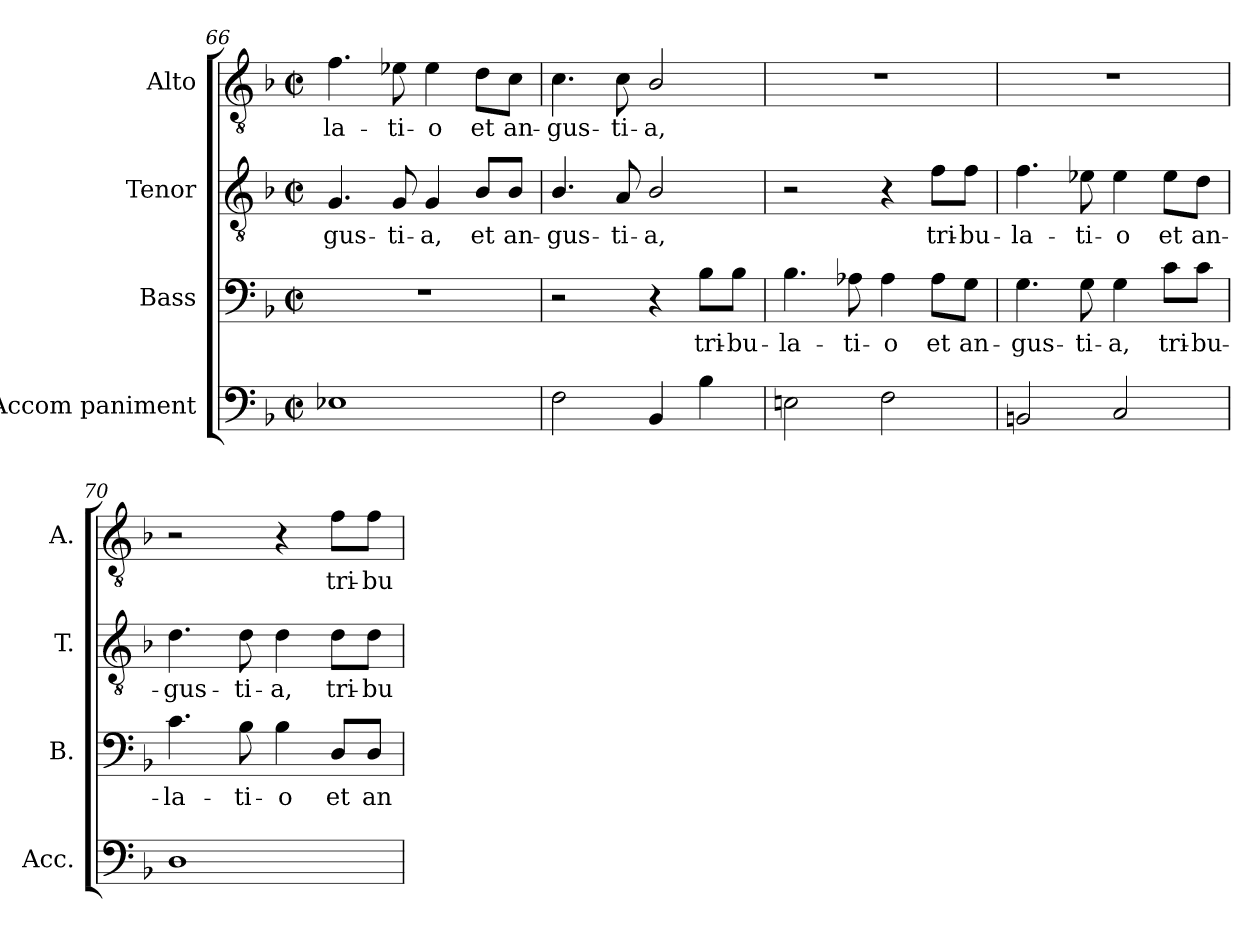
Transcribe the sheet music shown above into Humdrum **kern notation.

**kern	**kern	**text	**kern	**text	**kern	**text
*part4	*part3	*part3	*part2	*part2	*part1	*part1
*staff4	*staff3	*staff3	*staff2	*staff2	*staff1	*staff1
*I"Accom paniment	*I"Bass	*	*I"Tenor	*	*I"Alto	*
*I'Acc.	*I'B.	*	*I'T.	*	*I'A.	*
*clefF4	*clefF4	*	*clefGv2	*	*clefGv2	*
*	*	*	*ITrd7c12	*	*ITrd7c12	*
*k[b-]	*k[b-]	*	*k[b-]	*	*k[b-]	*
*F:	*F:	*	*F:	*	*F:	*
*M2/2	*M2/2	*	*M2/2	*	*M2/2	*
*met(c|)	*met(c|)	*	*met(c|)	*	*met(c|)	*
=66	=66	=66	=66	=66	=66	=66
!	!	!	!	!LO:LY:b:color=#000000	!	!
!	!	!	!	!	!	!LO:LY:b:color=#000000
1E-Xi	1r	.	4.GGi/	-gus-	4.Fi\	-la-
!	!	!	!	!LO:LY:b:color=#000000	!	!
!	!	!	!	!	!	!LO:LY:b:color=#000000
.	.	.	8GGi/	-ti-	8E-Xi\	-ti-
!	!	!	!	!LO:LY:b:color=#000000	!	!
!	!	!	!	!	!	!LO:LY:b:color=#000000
.	.	.	4GGi/	-a,	4E-i\	-o
!	!	!	!	!LO:LY:b:color=#000000	!	!
!	!	!	!	!	!	!LO:LY:b:color=#000000
.	.	.	8BB-i/L	et	8Di\L	et
!	!	!	!	!LO:LY:b:color=#000000	!	!
!	!	!	!	!	!	!LO:LY:b:color=#000000
.	.	.	8BB-i/J	an-	8Ci\J	an-
=67	=67	=67	=67	=67	=67	=67
!	!	!	!	!LO:LY:b:color=#000000	!	!
!	!	!	!	!	!	!LO:LY:b:color=#000000
2Fi\	2r	.	4.BB-i/	-gus-	4.Ci\	-gus-
!	!	!	!	!LO:LY:b:color=#000000	!	!
!	!	!	!	!	!	!LO:LY:b:color=#000000
.	.	.	8AAi/	-ti-	8Ci\	-ti-
!	!	!	!	!LO:LY:b:color=#000000	!	!
!	!	!	!	!	!	!LO:LY:b:color=#000000
4BB-i/	4r	.	2BB-i/	-a,	2BB-i/	-a,
!	!	!LO:LY:b:color=#000000	!	!	!	!
4B-i\	8B-i\L	tri-	.	.	.	.
!	!	!LO:LY:b:color=#000000	!	!	!	!
.	8B-i\J	-bu-	.	.	.	.
!!LO:LB:g=z
=68	=68	=68	=68	=68	=68	=68
!	!	!LO:LY:b:color=#000000	!	!	!	!
2Eni\	4.B-i\	-la-	2r	.	1r	.
!	!	!LO:LY:b:color=#000000	!	!	!	!
.	8A-Xi\	-ti-	.	.	.	.
!	!	!LO:LY:b:color=#000000	!	!	!	!
2Fi\	4A-i\	-o	4r	.	.	.
!	!	!LO:LY:b:color=#000000	!	!	!	!
!	!	!	!	!LO:LY:b:color=#000000	!	!
.	8A-i\L	et	8Fi\L	tri-	.	.
!	!	!LO:LY:b:color=#000000	!	!	!	!
!	!	!	!	!LO:LY:b:color=#000000	!	!
.	8Gi\J	an-	8Fi\J	-bu-	.	.
=69	=69	=69	=69	=69	=69	=69
!	!	!LO:LY:b:color=#000000	!	!	!	!
!	!	!	!	!LO:LY:b:color=#000000	!	!
2BBni/	4.Gi\	-gus-	4.Fi\	-la-	1r	.
!	!	!LO:LY:b:color=#000000	!	!	!	!
!	!	!	!	!LO:LY:b:color=#000000	!	!
.	8Gi\	-ti-	8E-Xi\	-ti-	.	.
!	!	!LO:LY:b:color=#000000	!	!	!	!
!	!	!	!	!LO:LY:b:color=#000000	!	!
2Ci/	4Gi\	-a,	4E-i\	-o	.	.
!	!	!LO:LY:b:color=#000000	!	!	!	!
!	!	!	!	!LO:LY:b:color=#000000	!	!
.	8ci\L	tri-	8E-i\L	et	.	.
!	!	!LO:LY:b:color=#000000	!	!	!	!
!	!	!	!	!LO:LY:b:color=#000000	!	!
.	8ci\J	-bu-	8Di\J	an-	.	.
=70	=70	=70	=70	=70	=70	=70
!	!	!LO:LY:b:color=#000000	!	!	!	!
!	!	!	!	!LO:LY:b:color=#000000	!	!
1Di	4.ci\	-la-	4.Di\	-gus-	2r	.
!	!	!LO:LY:b:color=#000000	!	!	!	!
!	!	!	!	!LO:LY:b:color=#000000	!	!
.	8B-i\	-ti-	8Di\	-ti-	.	.
!	!	!LO:LY:b:color=#000000	!	!	!	!
!	!	!	!	!LO:LY:b:color=#000000	!	!
.	4B-i\	-o	4Di\	-a,	4r	.
!	!	!LO:LY:b:color=#000000	!	!	!	!
!	!	!	!	!LO:LY:b:color=#000000	!	!
!	!	!	!	!	!	!LO:LY:b:color=#000000
.	8Di/L	et	8Di\L	tri-	8Fi\L	tri-
!	!	!LO:LY:b:color=#000000	!	!	!	!
!	!	!	!	!LO:LY:b:color=#000000	!	!
!	!	!	!	!	!	!LO:LY:b:color=#000000
.	8Di/J	an-	8Di\J	-bu-	8Fi\J	-bu-
=	=	=	=	=	=	=
*-	*-	*-	*-	*-	*-	*-
